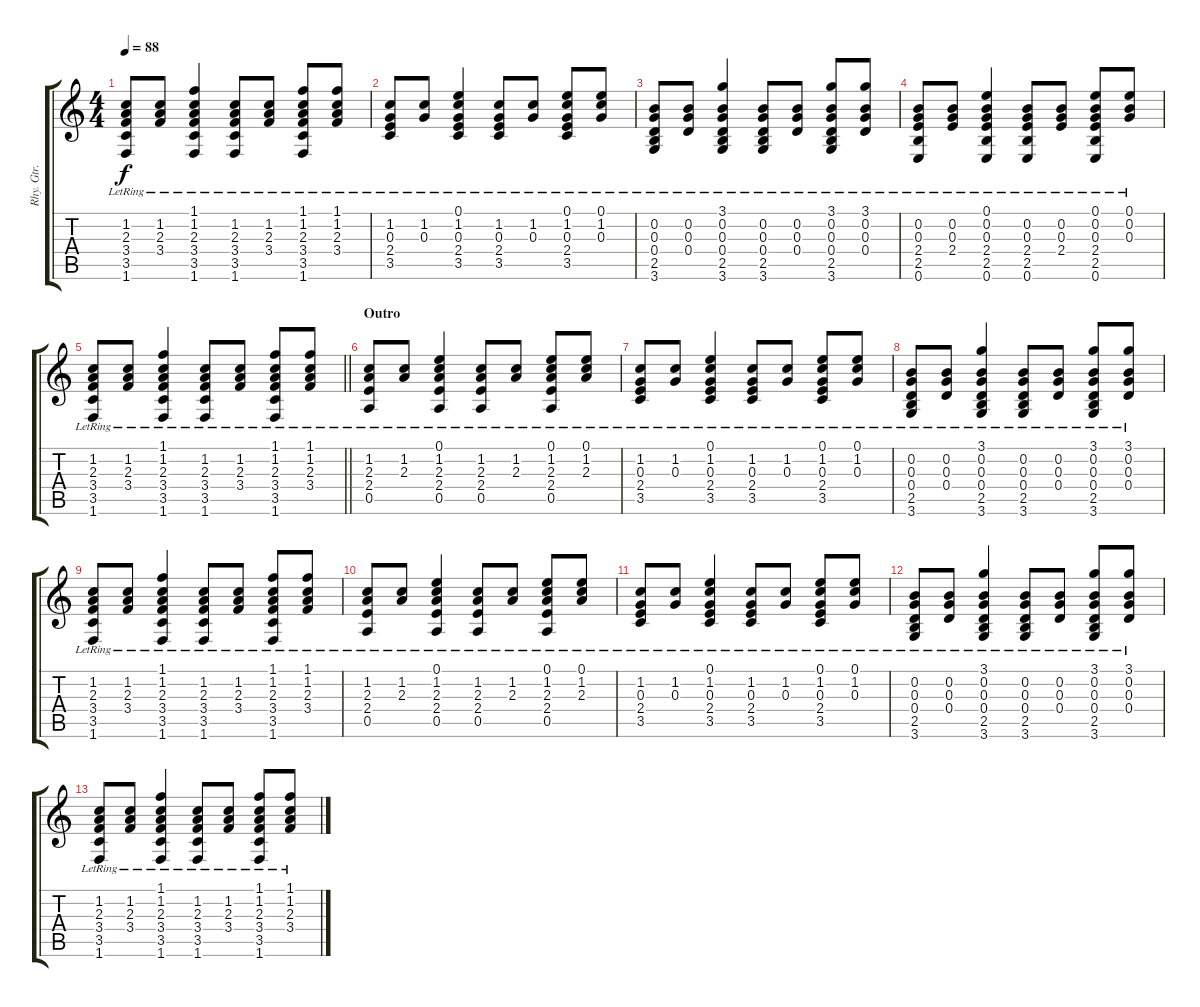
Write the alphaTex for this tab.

\track ("Rhy. Gtr. 1" "Rhy. Gtr. ") {instrument acousticguitarsteel}
\staff {score tabs}
\tuning (E4 B3 G3 D3 A2 E2) {hide}
\ts (4 4)
\tempo 88
\clef g2
\ks c
(1.2{lr} 2.3{lr} 3.4{lr} 3.5{lr} 1.6).8{dy f} (1.2{lr} 2.3{lr} 3.4).8 (1.1{lr} 1.2{lr} 2.3{lr} 3.4{lr} 3.5{lr} 1.6).4 (1.2{lr} 2.3{lr} 3.4{lr} 3.5{lr} 1.6).8 (1.2{lr} 2.3{lr} 3.4).8 (1.1{lr} 1.2{lr} 2.3{lr} 3.4{lr} 3.5{lr} 1.6).8 (1.1{lr} 1.2{lr} 2.3{lr} 3.4).8 |
(1.2{lr} 0.3{lr} 2.4{lr} 3.5{lr}).8 (1.2{lr} 0.3{lr}).8 (0.1{lr} 1.2{lr} 0.3{lr} 2.4{lr} 3.5{lr}).4 (1.2{lr} 0.3{lr} 2.4{lr} 3.5{lr}).8 (1.2{lr} 0.3{lr}).8 (0.1{lr} 1.2{lr} 0.3{lr} 2.4{lr} 3.5{lr}).8 (0.1{lr} 1.2{lr} 0.3{lr}).8 |
(0.2{lr} 0.3{lr} 0.4{lr} 2.5{lr} 3.6).8 (0.2{lr} 0.3{lr} 0.4).8 (3.1{lr} 0.2{lr} 0.3{lr} 0.4{lr} 2.5{lr} 3.6).4 (0.2{lr} 0.3{lr} 0.4{lr} 2.5{lr} 3.6).8 (0.2{lr} 0.3{lr} 0.4).8 (3.1{lr} 0.2{lr} 0.3{lr} 0.4{lr} 2.5{lr} 3.6).8 (3.1{lr} 0.2{lr} 0.3{lr} 0.4).8 |
(0.2{lr} 0.3{lr} 2.4{lr} 2.5{lr} 0.6).8 (0.2{lr} 0.3{lr} 2.4).8 (0.1{lr} 0.2{lr} 0.3{lr} 2.4{lr} 2.5{lr} 0.6).4 (0.2{lr} 0.3{lr} 2.4{lr} 2.5{lr} 0.6).8 (0.2{lr} 0.3{lr} 2.4).8 (0.1{lr} 0.2{lr} 0.3{lr} 2.4{lr} 2.5{lr} 0.6).8 (0.1{lr} 0.2{lr} 0.3{lr}).8 |
\barLineRight lightlight
(1.2{lr} 2.3{lr} 3.4{lr} 3.5{lr} 1.6).8 (1.2{lr} 2.3{lr} 3.4).8 (1.1{lr} 1.2{lr} 2.3{lr} 3.4{lr} 3.5{lr} 1.6).4 (1.2{lr} 2.3{lr} 3.4{lr} 3.5{lr} 1.6).8 (1.2{lr} 2.3{lr} 3.4).8 (1.1{lr} 1.2{lr} 2.3{lr} 3.4{lr} 3.5{lr} 1.6).8 (1.1{lr} 1.2{lr} 2.3{lr} 3.4).8 |
\section ("" "Outro")
(1.2{lr} 2.3{lr} 2.4{lr} 0.5{lr}).8 (1.2{lr} 2.3{lr}).8 (0.1{lr} 1.2{lr} 2.3{lr} 2.4{lr} 0.5{lr}).4 (1.2{lr} 2.3{lr} 2.4{lr} 0.5{lr}).8 (1.2{lr} 2.3{lr}).8 (0.1{lr} 1.2{lr} 2.3{lr} 2.4{lr} 0.5{lr}).8 (0.1{lr} 1.2{lr} 2.3{lr}).8 |
(1.2{lr} 0.3{lr} 2.4{lr} 3.5{lr}).8 (1.2{lr} 0.3{lr}).8 (0.1{lr} 1.2{lr} 0.3{lr} 2.4{lr} 3.5{lr}).4 (1.2{lr} 0.3{lr} 2.4{lr} 3.5{lr}).8 (1.2{lr} 0.3{lr}).8 (0.1{lr} 1.2{lr} 0.3{lr} 2.4{lr} 3.5{lr}).8 (0.1{lr} 1.2{lr} 0.3{lr}).8 |
(0.2{lr} 0.3{lr} 0.4{lr} 2.5{lr} 3.6).8 (0.2{lr} 0.3{lr} 0.4).8 (3.1{lr} 0.2{lr} 0.3{lr} 0.4{lr} 2.5{lr} 3.6).4 (0.2{lr} 0.3{lr} 0.4{lr} 2.5{lr} 3.6).8 (0.2{lr} 0.3{lr} 0.4).8 (3.1{lr} 0.2{lr} 0.3{lr} 0.4{lr} 2.5{lr} 3.6).8 (3.1{lr} 0.2{lr} 0.3{lr} 0.4).8 |
(1.2{lr} 2.3{lr} 3.4{lr} 3.5{lr} 1.6).8 (1.2{lr} 2.3{lr} 3.4).8 (1.1{lr} 1.2{lr} 2.3{lr} 3.4{lr} 3.5{lr} 1.6).4 (1.2{lr} 2.3{lr} 3.4{lr} 3.5{lr} 1.6).8 (1.2{lr} 2.3{lr} 3.4).8 (1.1{lr} 1.2{lr} 2.3{lr} 3.4{lr} 3.5{lr} 1.6).8 (1.1{lr} 1.2{lr} 2.3{lr} 3.4).8 |
(1.2{lr} 2.3{lr} 2.4{lr} 0.5{lr}).8 (1.2{lr} 2.3{lr}).8 (0.1{lr} 1.2{lr} 2.3{lr} 2.4{lr} 0.5{lr}).4 (1.2{lr} 2.3{lr} 2.4{lr} 0.5{lr}).8 (1.2{lr} 2.3{lr}).8 (0.1{lr} 1.2{lr} 2.3{lr} 2.4{lr} 0.5{lr}).8 (0.1{lr} 1.2{lr} 2.3{lr}).8 |
(1.2{lr} 0.3{lr} 2.4{lr} 3.5{lr}).8 (1.2{lr} 0.3{lr}).8 (0.1{lr} 1.2{lr} 0.3{lr} 2.4{lr} 3.5{lr}).4 (1.2{lr} 0.3{lr} 2.4{lr} 3.5{lr}).8 (1.2{lr} 0.3{lr}).8 (0.1{lr} 1.2{lr} 0.3{lr} 2.4{lr} 3.5{lr}).8 (0.1{lr} 1.2{lr} 0.3{lr}).8 |
(0.2{lr} 0.3{lr} 0.4{lr} 2.5{lr} 3.6).8 (0.2{lr} 0.3{lr} 0.4).8 (3.1{lr} 0.2{lr} 0.3{lr} 0.4{lr} 2.5{lr} 3.6).4 (0.2{lr} 0.3{lr} 0.4{lr} 2.5{lr} 3.6).8 (0.2{lr} 0.3{lr} 0.4).8 (3.1{lr} 0.2{lr} 0.3{lr} 0.4{lr} 2.5{lr} 3.6).8 (3.1{lr} 0.2{lr} 0.3{lr} 0.4).8 |
(1.2{lr} 2.3{lr} 3.4{lr} 3.5{lr} 1.6).8 (1.2{lr} 2.3{lr} 3.4).8 (1.1{lr} 1.2{lr} 2.3{lr} 3.4{lr} 3.5{lr} 1.6).4 (1.2{lr} 2.3{lr} 3.4{lr} 3.5{lr} 1.6).8 (1.2{lr} 2.3{lr} 3.4).8 (1.1{lr} 1.2{lr} 2.3{lr} 3.4{lr} 3.5{lr} 1.6).8 (1.1{lr} 1.2{lr} 2.3{lr} 3.4).8
